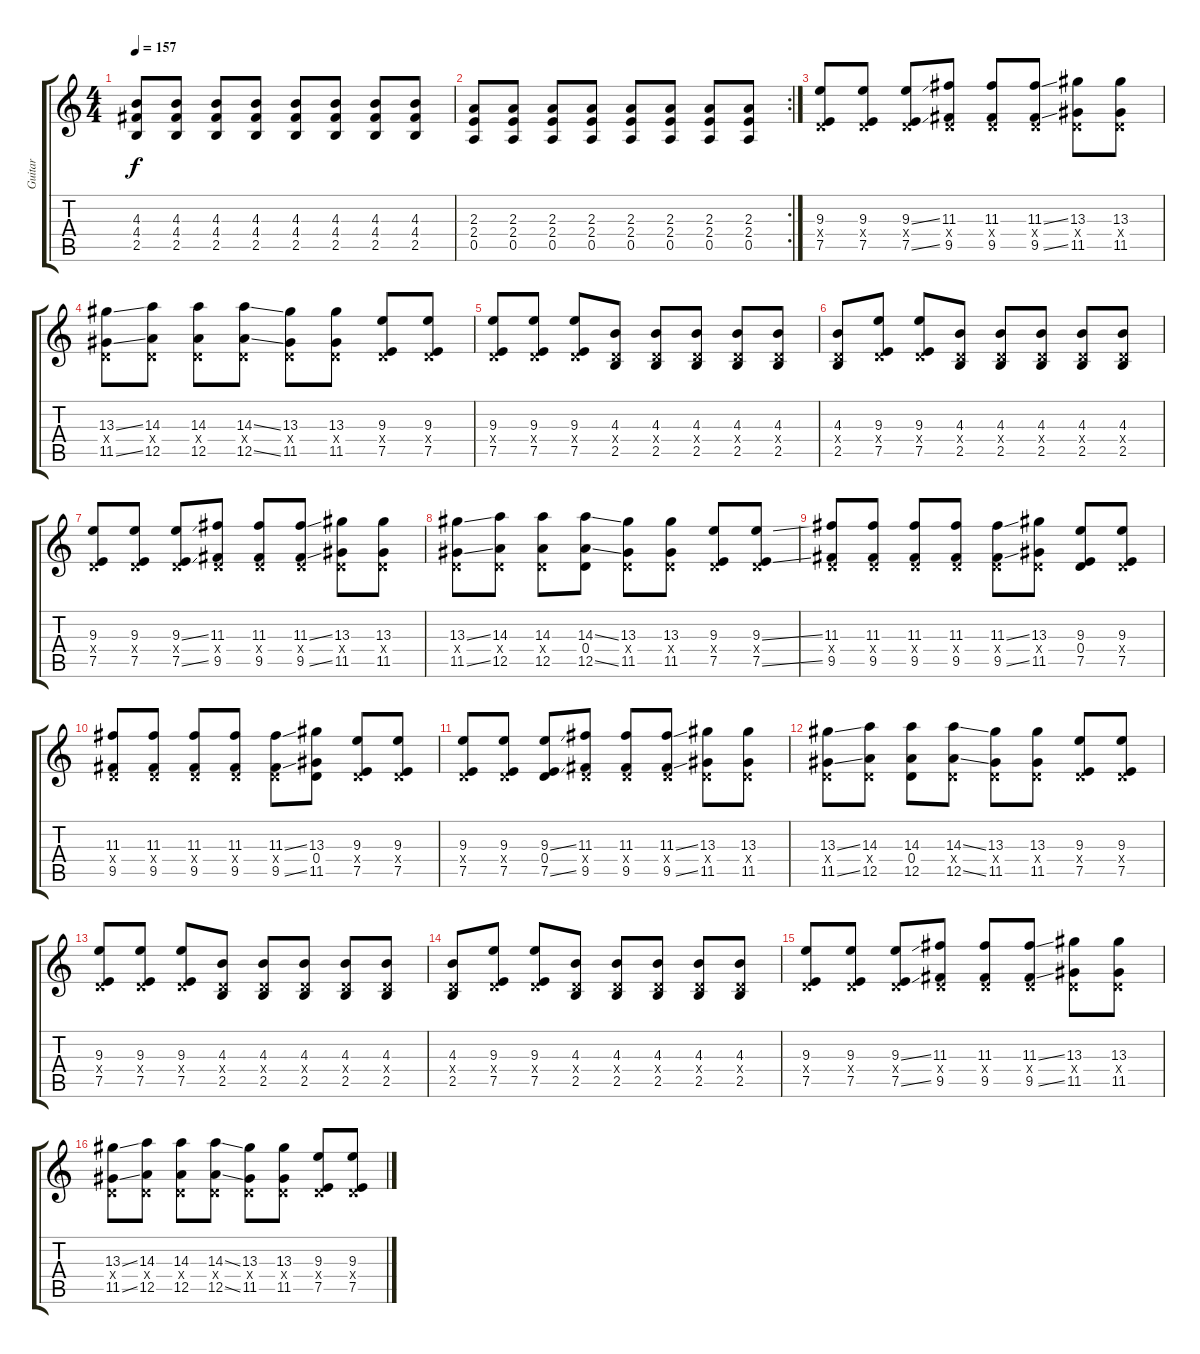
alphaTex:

\track ("Guitar" "Guitar") {instrument distortionguitar}
\staff {score tabs}
\tuning (E4 B3 G3 D3 A2 E2) {hide}
\ts (4 4)
\tempo 157
\clef g2
\ks c
(4.3 4.4 2.5).8{dy f} (4.3 4.4 2.5).8 (4.3 4.4 2.5).8 (4.3 4.4 2.5).8 (4.3 4.4 2.5).8 (4.3 4.4 2.5).8 (4.3 4.4 2.5).8 (4.3 4.4 2.5).8 |
\rc 2
(2.3 2.4 0.5).8 (2.3 2.4 0.5).8 (2.3 2.4 0.5).8 (2.3 2.4 0.5).8 (2.3 2.4 0.5).8 (2.3 2.4 0.5).8 (2.3 2.4 0.5).8 (2.3 2.4 0.5).8 |
(9.3 0.4{x} 7.5).8 (9.3 0.4{x} 7.5).8 (9.3{ss} 0.4{x} 7.5{ss}).8 (11.3 0.4{x} 9.5).8 (11.3 0.4{x} 9.5).8 (11.3{ss} 0.4{x} 9.5{ss}).8 (13.3 0.4{x} 11.5).8 (13.3 0.4{x} 11.5).8 |
(13.3{ss} 0.4{x} 11.5{ss}).8 (14.3 0.4{x} 12.5).8 (14.3 0.4{x} 12.5).8 (14.3{ss} 0.4{x} 12.5{ss}).8 (13.3 0.4{x} 11.5).8 (13.3 0.4{x} 11.5).8 (9.3 0.4{x} 7.5).8 (9.3 0.4{x} 7.5).8 |
(9.3 0.4{x} 7.5).8 (9.3 0.4{x} 7.5).8 (9.3 0.4{x} 7.5).8 (4.3 0.4{x} 2.5).8 (4.3 0.4{x} 2.5).8 (4.3 0.4{x} 2.5).8 (4.3 0.4{x} 2.5).8 (4.3 0.4{x} 2.5).8 |
(4.3 0.4{x} 2.5).8 (9.3 0.4{x} 7.5).8 (9.3 0.4{x} 7.5).8 (4.3 0.4{x} 2.5).8 (4.3 0.4{x} 2.5).8 (4.3 0.4{x} 2.5).8 (4.3 0.4{x} 2.5).8 (4.3 0.4{x} 2.5).8 |
(9.3 0.4{x} 7.5).8 (9.3 0.4{x} 7.5).8 (9.3{ss} 0.4{x} 7.5{ss}).8 (11.3 0.4{x} 9.5).8 (11.3 0.4{x} 9.5).8 (11.3{ss} 0.4{x} 9.5{ss}).8 (13.3 0.4{x} 11.5).8 (13.3 0.4{x} 11.5).8 |
(13.3{ss} 0.4{x} 11.5{ss}).8 (14.3 0.4{x} 12.5).8 (14.3 0.4{x} 12.5).8 (14.3{ss} 0.4 12.5{ss}).8 (13.3 0.4{x} 11.5).8 (13.3 0.4{x} 11.5).8 (9.3 0.4{x} 7.5).8 (9.3{ss} 0.4{x} 7.5{ss}).8 |
(11.3 0.4{x} 9.5).8 (11.3 0.4{x} 9.5).8 (11.3 0.4{x} 9.5).8 (11.3 0.4{x} 9.5).8 (11.3{ss} 0.4{x} 9.5{ss}).8 (13.3 0.4{x} 11.5).8 (9.3 0.4 7.5).8 (9.3 0.4{x} 7.5).8 |
(11.3 0.4{x} 9.5).8 (11.3 0.4{x} 9.5).8 (11.3 0.4{x} 9.5).8 (11.3 0.4{x} 9.5).8 (11.3{ss} 0.4{x} 9.5{ss}).8 (13.3 0.4 11.5).8 (9.3 0.4{x} 7.5).8 (9.3 0.4{x} 7.5).8 |
(9.3 0.4{x} 7.5).8 (9.3 0.4{x} 7.5).8 (9.3{ss} 0.4 7.5{ss}).8 (11.3 0.4{x} 9.5).8 (11.3 0.4{x} 9.5).8 (11.3{ss} 0.4{x} 9.5{ss}).8 (13.3 0.4{x} 11.5).8 (13.3 0.4{x} 11.5).8 |
(13.3{ss} 0.4{x} 11.5{ss}).8 (14.3 0.4{x} 12.5).8 (14.3 0.4 12.5).8 (14.3{ss} 0.4{x} 12.5{ss}).8 (13.3 0.4{x} 11.5).8 (13.3 0.4{x} 11.5).8 (9.3 0.4{x} 7.5).8 (9.3 0.4{x} 7.5).8 |
(9.3 0.4{x} 7.5).8 (9.3 0.4{x} 7.5).8 (9.3 0.4{x} 7.5).8 (4.3 0.4{x} 2.5).8 (4.3 0.4{x} 2.5).8 (4.3 0.4{x} 2.5).8 (4.3 0.4{x} 2.5).8 (4.3 0.4{x} 2.5).8 |
(4.3 0.4{x} 2.5).8 (9.3 0.4{x} 7.5).8 (9.3 0.4{x} 7.5).8 (4.3 0.4{x} 2.5).8 (4.3 0.4{x} 2.5).8 (4.3 0.4{x} 2.5).8 (4.3 0.4{x} 2.5).8 (4.3 0.4{x} 2.5).8 |
(9.3 0.4{x} 7.5).8 (9.3 0.4{x} 7.5).8 (9.3{ss} 0.4{x} 7.5{ss}).8 (11.3 0.4{x} 9.5).8 (11.3 0.4{x} 9.5).8 (11.3{ss} 0.4{x} 9.5{ss}).8 (13.3 0.4{x} 11.5).8 (13.3 0.4{x} 11.5).8 |
(13.3{ss} 0.4{x} 11.5{ss}).8 (14.3 0.4{x} 12.5).8 (14.3 0.4{x} 12.5).8 (14.3{ss} 0.4{x} 12.5{ss}).8 (13.3 0.4{x} 11.5).8 (13.3 0.4{x} 11.5).8 (9.3 0.4{x} 7.5).8 (9.3 0.4{x} 7.5).8
